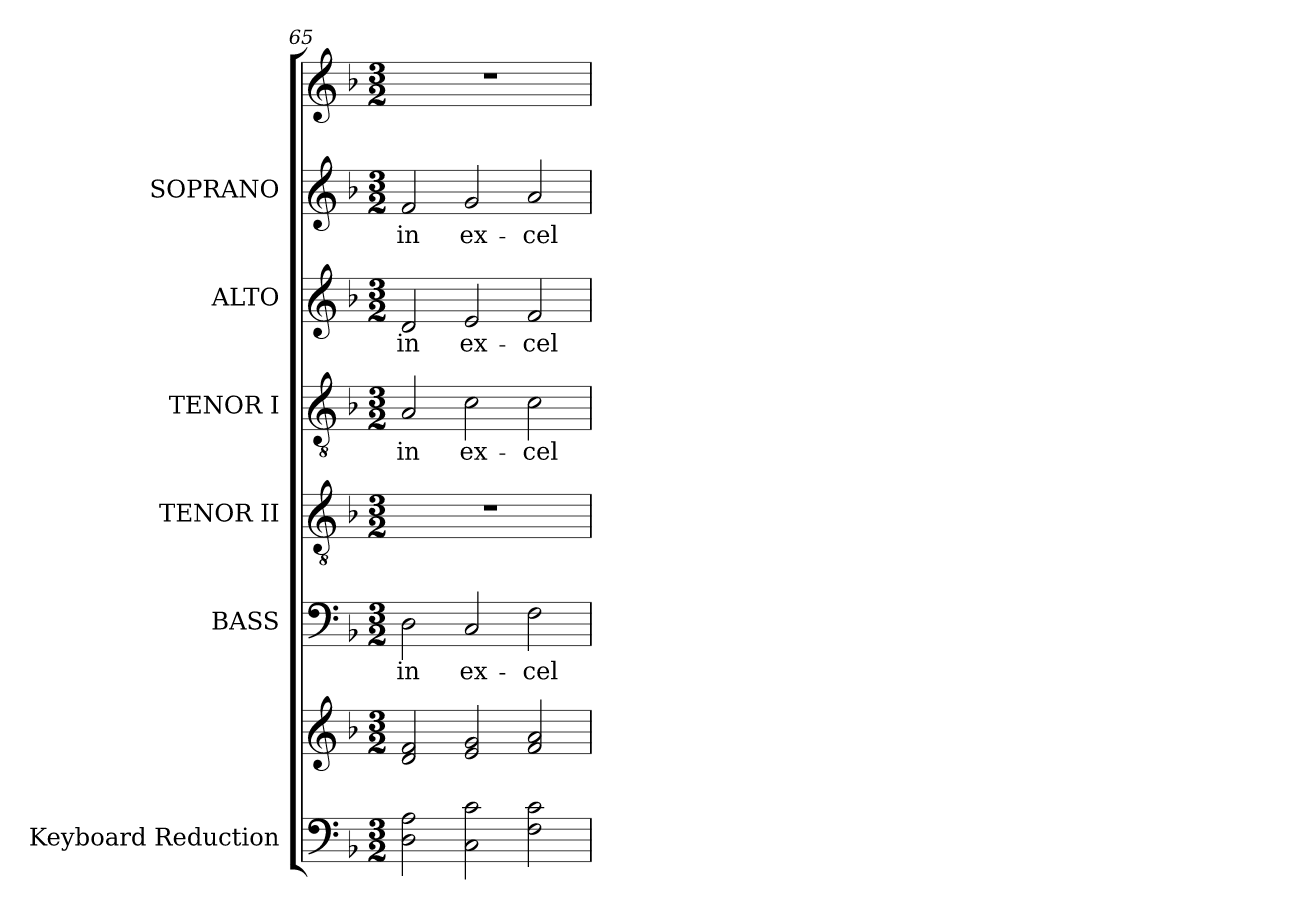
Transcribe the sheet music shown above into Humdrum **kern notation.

**kern	**kern	**kern	**text	**kern	**kern	**text	**kern	**text	**kern	**text	**kern
*part7	*part7	*part6	*part6	*part5	*part4	*part4	*part3	*part3	*part2	*part2	*part1
*staff8	*staff7	*staff6	*staff6	*staff5	*staff4	*staff4	*staff3	*staff3	*staff2	*staff2	*staff1
*I"Keyboard Reduction	*	*I"BASS	*	*I"TENOR II	*I"TENOR I	*	*I"ALTO	*	*I"SOPRANO	*	*
*I'Reduc.	*	*I'B.	*	*I'T. II	*I'T. I	*	*I'A.	*	*I'S.	*	*
!!LO:PB:g=z
*clefF4	*clefG2	*clefF4	*	*clefGv2	*clefGv2	*	*clefG2	*	*clefG2	*	*clefG2
*	*	*	*	*ITrd7c12	*ITrd7c12	*	*	*	*	*	*
*k[b-]	*k[b-]	*k[b-]	*	*k[b-]	*k[b-]	*	*k[b-]	*	*k[b-]	*	*k[b-]
*F:	*F:	*F:	*	*F:	*F:	*	*F:	*	*F:	*	*F:
*M3/2	*M3/2	*M3/2	*	*M3/2	*M3/2	*	*M3/2	*	*M3/2	*	*M3/2
=65	=65	=65	=65	=65	=65	=65	=65	=65	=65	=65	=65
!	!	!	!LO:LY:b:color=#000000	!LO:N:vis=1	!	!	!	!	!	!	!
!	!	!	!	!	!	!LO:LY:b:color=#000000	!	!	!	!	!
!	!	!	!	!	!	!	!	!LO:LY:b:color=#000000	!	!	!
!	!	!	!	!	!	!	!	!	!	!LO:LY:b:color=#000000	!LO:N:vis=1
2Di\ 2Ai	2di/ 2fi	2Di\	in	1.r	2AAi/	in	2di/	in	2fi/	in	1.r
!	!	!	!LO:LY:b:color=#000000	!	!	!	!	!	!	!	!
!	!	!	!	!	!	!LO:LY:b:color=#000000	!	!	!	!	!
!	!	!	!	!	!	!	!	!LO:LY:b:color=#000000	!	!	!
!	!	!	!	!	!	!	!	!	!	!LO:LY:b:color=#000000	!
2Ci\ 2ci	2ei/ 2gi	2Ci/	ex-	.	2Ci\	ex-	2ei/	ex-	2gi/	ex-	.
!	!	!	!LO:LY:b:color=#000000	!	!	!	!	!	!	!	!
!	!	!	!	!	!	!LO:LY:b:color=#000000	!	!	!	!	!
!	!	!	!	!	!	!	!	!LO:LY:b:color=#000000	!	!	!
!	!	!	!	!	!	!	!	!	!	!LO:LY:b:color=#000000	!
2Fi\ 2ci	2fi/ 2ai	2Fi\	-cel-	.	2Ci\	-cel-	2fi/	-cel-	2ai/	-cel-	.
=	=	=	=	=	=	=	=	=	=	=	=
*-	*-	*-	*-	*-	*-	*-	*-	*-	*-	*-	*-
